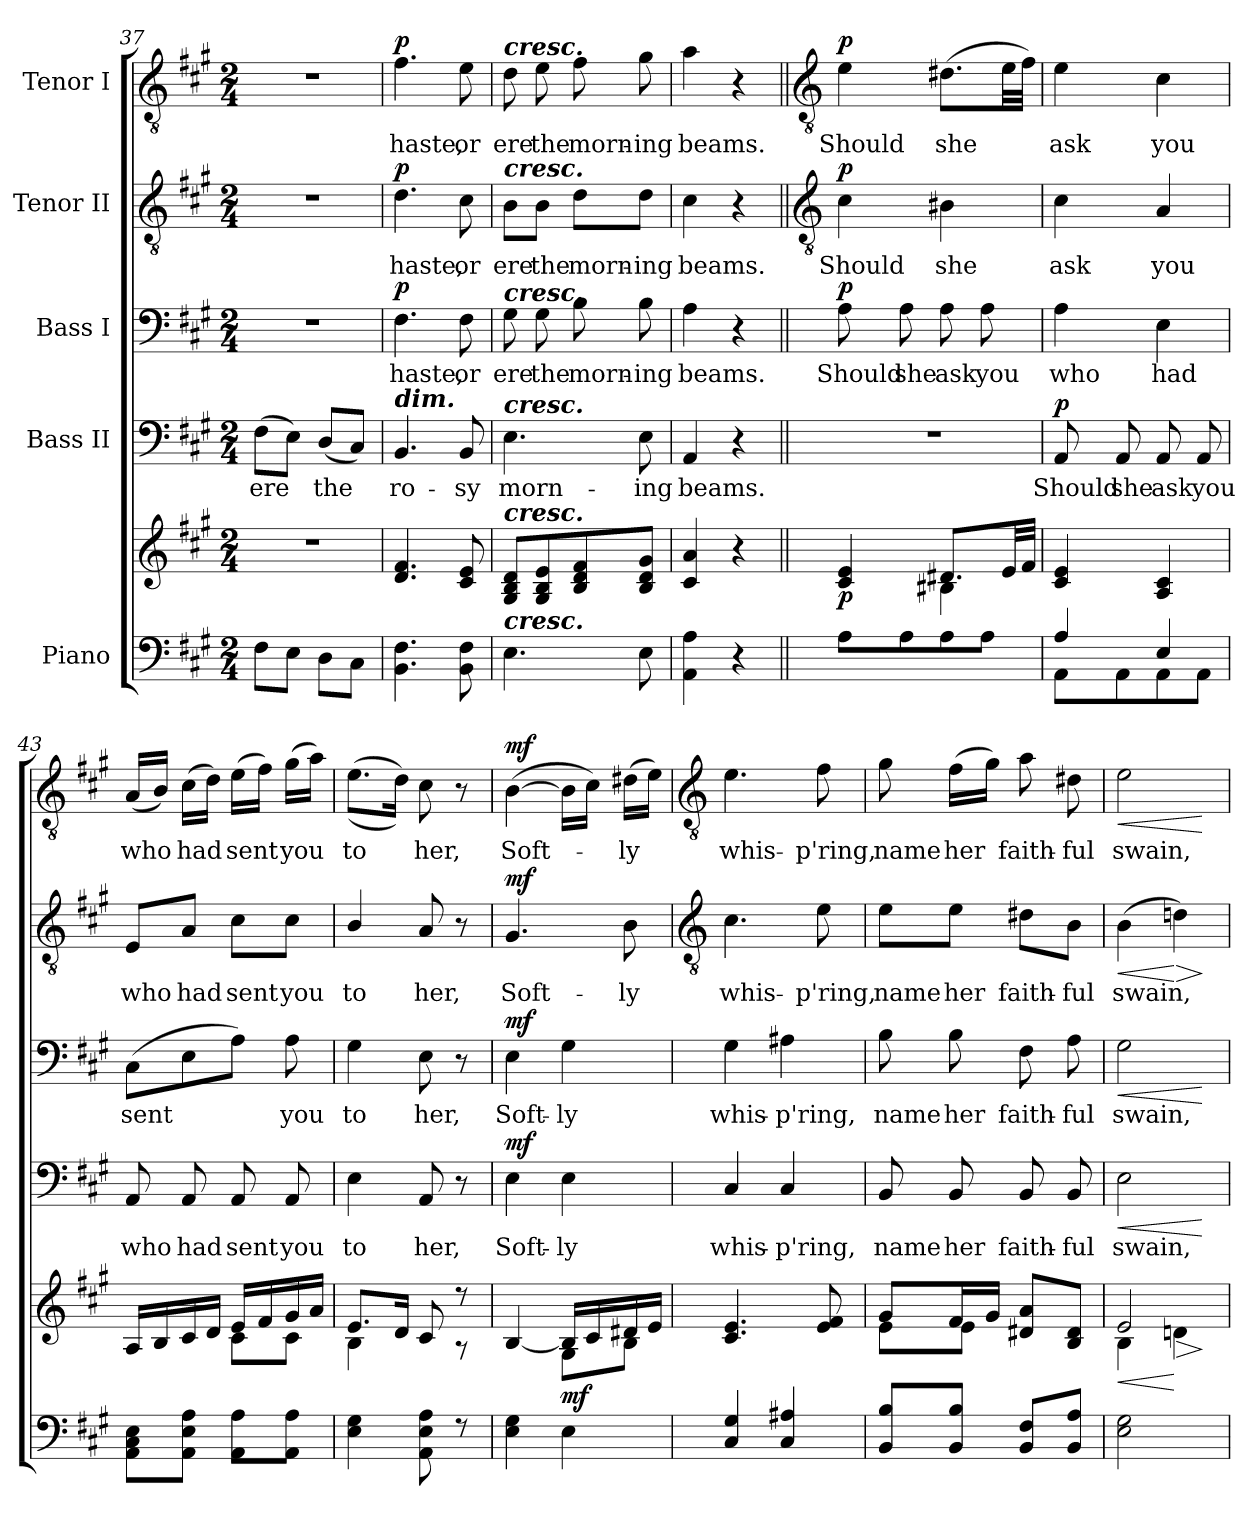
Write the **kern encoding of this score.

**kern	**kern	**dynam	**kern	**text	**dynam	**kern	**text	**dynam	**kern	**text	**dynam	**kern	**text	**dynam
*part5	*part5	*part5	*part4	*part4	*part4	*part3	*part3	*part3	*part2	*part2	*part2	*part1	*part1	*part1
*staff6	*staff5	*staff5/6	*staff4	*staff4	*staff4	*staff3	*staff3	*staff3	*staff2	*staff2	*staff2	*staff1	*staff1	*staff1
*I"Piano	*	*	*I"Bass II	*	*	*I"Bass I	*	*	*I"Tenor II	*	*	*I"Tenor I	*	*
*clefF4	*clefG2	*	*clefF4	*	*	*clefF4	*	*	*clefGv2	*	*	*clefGv2	*	*
*k[f#c#g#]	*k[f#c#g#]	*	*k[f#c#g#]	*	*	*k[f#c#g#]	*	*	*k[f#c#g#]	*	*	*k[f#c#g#]	*	*
*A:	*A:	*	*A:	*	*	*A:	*	*	*A:	*	*	*A:	*	*
*M2/4	*M2/4	*	*M2/4	*	*	*M2/4	*	*	*M2/4	*	*	*M2/4	*	*
=37	=37	=37	=37	=37	=37	=37	=37	=37	=37	=37	=37	=37	=37	=37
!	!LO:N:vis=1	!	!	!LO:LY:b	!	!LO:N:vis=1	!	!	!LO:N:vis=1	!	!	!LO:N:vis=1	!	!
8F#\L	2r	.	(>8F#L	ere	.	2r	.	.	2r	.	.	2r	.	.
8E\J	.	.	8EJ)	.	.	.	.	.	.	.	.	.	.	.
!	!	!	!	!LO:LY:b	!	!	!	!	!	!	!	!	!	!
8D\L	.	.	(<8DL	the	.	.	.	.	.	.	.	.	.	.
8C#\J	.	.	8C#J)	.	.	.	.	.	.	.	.	.	.	.
=38	=38	=38	=38	=38	=38	=38	=38	=38	=38	=38	=38	=38	=38	=38
!	!	!	!LO:TX:a:Bi:t=dim.	!	!	!	!	!	!	!	!	!	!	!
!	!	!	!	!LO:LY:b	!	!	!LO:LY:b	!LO:DY:b	!	!LO:LY:b	!LO:DY:b	!	!LO:LY:b	!LO:DY:b
4.BB\ 4.F#\	4.d 4.f#	.	4.BB	ro-	.	4.F#	haste,	p	4.d	haste,	p	4.f#	haste,	p
!	!	!	!	!LO:LY:b	!	!	!LO:LY:b	!	!	!LO:LY:b	!	!	!LO:LY:b	!
8BB\ 8F#\	8c# 8e	.	8BB	-sy	.	8F#	or	.	8c#	or	.	8e	or	.
=39	=39	=39	=39	=39	=39	=39	=39	=39	=39	=39	=39	=39	=39	=39
!	!	!	!	!	!	!	!	!	!	!	!	!LO:TX:a:Bi:t=cresc.	!	!
!	!	!	!	!	!	!	!	!	!LO:TX:a:Bi:t=cresc.	!	!	!	!	!
!	!	!	!	!	!	!LO:TX:a:Bi:t=cresc.	!	!	!	!	!	!	!	!
!	!	!	!LO:TX:a:Bi:t=cresc.	!	!	!	!	!	!	!	!	!	!	!
!	!LO:TX:a:Bi:t=cresc.	!	!	!	!	!	!	!	!	!	!	!	!	!
!LO:TX:a:Bi:t=cresc.	!	!	!	!	!	!	!	!	!	!	!	!	!	!
!	!	!	!	!LO:LY:b	!	!	!LO:LY:b	!	!	!LO:LY:b	!	!	!LO:LY:b	!
4.E	8G# 8B 8dL	.	4.E	morn-	.	8G#	ere	.	8B\L	ere	.	8d	ere	.
!	!	!	!	!	!	!	!LO:LY:b	!	!	!LO:LY:b	!	!	!LO:LY:b	!
.	8G# 8B 8e	.	.	.	.	8G#	the	.	8B\J	the	.	8e	the	.
!	!	!	!	!	!	!	!LO:LY:b	!	!	!LO:LY:b	!	!	!LO:LY:b	!
.	8B 8d 8f#	.	.	.	.	8B	morn-	.	8d\L	morn-	.	8f#	morn-	.
!	!	!	!	!LO:LY:b	!	!	!LO:LY:b	!	!	!LO:LY:b	!	!	!LO:LY:b	!
8E	8B 8d 8g#J	.	8E	-ing	.	8B	-ing	.	8d\J	-ing	.	8g#	-ing	.
=40	=40	=40	=40	=40	=40	=40	=40	=40	=40	=40	=40	=40	=40	=40
!	!	!	!	!LO:LY:b	!	!	!LO:LY:b	!	!	!LO:LY:b	!	!	!LO:LY:b	!
4AA\ 4A\	4c# 4a	.	4AA	beams.	.	4A	beams.	.	4c#	beams.	.	4a	beams.	.
4r	4r	.	4r	.	.	4r	.	.	4r	.	.	4r	.	.
!!LO:LB:g=z
=41||	=41||	=41||	=41||	=41||	=41||	=41||	=41||	=41||	=41||	=41||	=41||	=41||	=41||	=41||
*	*	*	*	*	*	*	*	*	*clefGv2	*	*	*clefGv2	*	*
*	*MM58	*	*	*	*	*	*	*	*	*	*	*	*	*
*^	*^	*	*	*	*	*	*	*	*	*	*	*	*	*
!	!	!	!	!LO:DY:b	!LO:N:vis=1	!	!	!	!LO:LY:b	!LO:DY:b	!	!LO:LY:b	!LO:DY:b	!	!LO:LY:b	!LO:DY:b
8A\L	2ryy	4c# 4e	4ryy	p	2r	.	.	8A	Should	p	4c#	Should	p	4e	Should	p
!	!	!	!	!	!	!	!	!	!LO:LY:b	!	!	!	!	!	!	!
8A\	.	.	.	.	.	.	.	8A	she	.	.	.	.	.	.	.
!	!	!	!	!	!	!	!	!	!LO:LY:b	!	!	!LO:LY:b	!	!	!LO:LY:b	!
8A\	.	8.d#XL	4B#X\	.	.	.	.	8A	ask	.	4B#X	she	.	(>8.d#XL	she	.
!	!	!	!	!	!	!	!	!	!LO:LY:b	!	!	!	!	!	!	!
8A\J	.	.	.	.	.	.	.	8A	you	.	.	.	.	.	.	.
.	.	32eLL	.	.	.	.	.	.	.	.	.	.	.	32eLL	.	.
.	.	32f#JJJ	.	.	.	.	.	.	.	.	.	.	.	32f#JJJ)	.	.
=42	=42	=42	=42	=42	=42	=42	=42	=42	=42	=42	=42	=42	=42	=42	=42	=42
!	!	!	!	!	!	!LO:LY:b	!LO:DY:b	!	!LO:LY:b	!	!	!LO:LY:b	!	!	!LO:LY:b	!
4A/	8AA\L	4c# 4e	2ryy	.	8AA	Should	p	4A	who	.	4c#	ask	.	4e	ask	.
!	!	!	!	!	!	!LO:LY:b	!	!	!	!	!	!	!	!	!	!
.	8AA\	.	.	.	8AA	she	.	.	.	.	.	.	.	.	.	.
!	!	!	!	!	!	!LO:LY:b	!	!	!LO:LY:b	!	!	!LO:LY:b	!	!	!LO:LY:b	!
4E/	8AA\	4A 4c#	.	.	8AA	ask	.	4E	had	.	4A	you	.	4c#	you	.
!	!	!	!	!	!	!LO:LY:b	!	!	!	!	!	!	!	!	!	!
.	8AA\J	.	.	.	8AA	you	.	.	.	.	.	.	.	.	.	.
=43	=43	=43	=43	=43	=43	=43	=43	=43	=43	=43	=43	=43	=43	=43	=43	=43
!	!	!	!	!	!	!LO:LY:b	!	!	!LO:LY:b	!	!	!LO:LY:b	!	!	!LO:LY:b	!
8AA\ 8C#\ 8E\L	2ryy	16ALL	4ryy	.	8AA	who	.	(>8C#L	sent	.	8E/L	who	.	(<16ALL	who	.
.	.	16B	.	.	.	.	.	.	.	.	.	.	.	16BJJ)	.	.
!	!	!	!	!	!	!LO:LY:b	!	!	!	!	!	!LO:LY:b	!	!	!LO:LY:b	!
8AA\ 8E\ 8A\J	.	16c#	.	.	8AA	had	.	8E	.	.	8A/J	had	.	(>16c#LL	had	.
.	.	16dJJ	.	.	.	.	.	.	.	.	.	.	.	16dJJ)	.	.
!	!	!	!	!	!	!LO:LY:b	!	!	!	!	!	!LO:LY:b	!	!	!LO:LY:b	!
8AA\ 8A\L	.	16eLL	8c#\L	.	8AA	sent	.	8AJ)	.	.	8c#\L	sent	.	(>16eLL	sent	.
.	.	16f#	.	.	.	.	.	.	.	.	.	.	.	16f#JJ)	.	.
!	!	!	!	!	!	!LO:LY:b	!	!	!LO:LY:b	!	!	!LO:LY:b	!	!	!LO:LY:b	!
8AA\ 8A\J	.	16g#	8c#\J	.	8AA	you	.	8A	you	.	8c#\J	you	.	(>16g#LL	you	.
.	.	16aJJ	.	.	.	.	.	.	.	.	.	.	.	16aJJ)	.	.
=44	=44	=44	=44	=44	=44	=44	=44	=44	=44	=44	=44	=44	=44	=44	=44	=44
!	!	!	!	!	!	!LO:LY:b	!	!	!LO:LY:b	!	!	!LO:LY:b	!	!	!LO:LY:b	!
4E\ 4G#\	2ryy	8.eL	4B\	.	4E	to	.	4G#	to	.	4B/	to	.	(>(>8.eL	to	.
.	.	16dJ	.	.	.	.	.	.	.	.	.	.	.	16dJ))	.	.
!	!	!	!	!	!	!LO:LY:b	!	!	!LO:LY:b	!	!	!LO:LY:b	!	!	!LO:LY:b	!
8AA\ 8E\ 8A\	.	8c#	8ryy	.	8AA	her,	.	8E	her,	.	8A	her,	.	8c#	her,	.
8r	.	8r	8r	.	8r	.	.	8r	.	.	8r	.	.	8r	.	.
=45	=45	=45	=45	=45	=45	=45	=45	=45	=45	=45	=45	=45	=45	=45	=45	=45
!	!LO:N:vis=1	!	!	!LO:DY:b=2	!	!LO:LY:b	!	!	!LO:LY:b	!	!	!LO:LY:b	!	!	!LO:LY:b	!
!	!	!	!	!LO:DY:n=1:b	!	!	!LO:DY:b	!	!	!LO:DY:b	!	!	!LO:DY:b	!	!	!LO:DY:b
4E\ 4G#\	2ryy	[4B	4ryy	mf mf	4E	Soft-	mf	4E	Soft-	mf	4.G#	Soft-	mf	(>[4B	Soft-	mf
!	!	!	!	!LO:DY:n=2:b	!	!LO:LY:b	!	!	!LO:LY:b	!	!	!	!	!	!	!
4E\	.	16BLL]	8G#\L	mf	4E	-ly	.	4G#	-ly	.	.	.	.	16BLL]	.	.
.	.	16c#	.	.	.	.	.	.	.	.	.	.	.	16c#JJ)	.	.
!	!	!	!	!	!	!	!	!	!	!	!	!LO:LY:b	!	!	!LO:LY:b	!
.	.	16d#X	8B\J	.	.	.	.	.	.	.	8B\	-ly	.	(>16d#XLL	ly	.
.	.	16eJJ	.	.	.	.	.	.	.	.	.	.	.	16eJJ)	.	.
!!LO:LB:g=z
=46	=46	=46	=46	=46	=46	=46	=46	=46	=46	=46	=46	=46	=46	=46	=46	=46
*	*	*	*	*	*	*	*	*	*	*	*clefGv2	*	*	*clefGv2	*	*
!	!LO:N:vis=1	!	!	!	!	!LO:LY:b	!	!	!LO:LY:b	!	!	!LO:LY:b	!	!	!LO:LY:b	!
4C# 4G#	2ryy	4.c# 4.e	2ryy	.	4C#	whis-	.	4G#	whis-	.	4.c#	whis-	.	4.e	whis-	.
!	!	!	!	!	!	!LO:LY:b	!	!	!LO:LY:b	!	!	!	!	!	!	!
4C# 4A#X	.	.	.	.	4C#	-p'ring,	.	4A#X	-p'ring,	.	.	.	.	.	.	.
!	!	!	!	!	!	!	!	!	!	!	!	!LO:LY:b	!	!	!LO:LY:b	!
.	.	8e 8f#	.	.	.	.	.	.	.	.	8e	-p'ring,	.	8f#	-p'ring,	.
=47	=47	=47	=47	=47	=47	=47	=47	=47	=47	=47	=47	=47	=47	=47	=47	=47
!	!LO:N:vis=1	!	!	!	!	!LO:LY:b	!	!	!LO:LY:b	!	!	!LO:LY:b	!	!	!LO:LY:b	!
8BB 8BL	2ryy	8g#L	8e\L	.	8BB	name	.	8B	name	.	8e\L	name	.	8g#	name	.
!	!	!	!	!	!	!LO:LY:b	!	!	!LO:LY:b	!	!	!LO:LY:b	!	!	!LO:LY:b	!
8BB 8BJ	.	16f#L	8e\J	.	8BB	her	.	8B	her	.	8e\J	her	.	(>16f#LL	her	.
.	.	16g#JJ	.	.	.	.	.	.	.	.	.	.	.	16g#JJ)	.	.
!	!	!	!	!	!	!LO:LY:b	!	!	!LO:LY:b	!	!	!LO:LY:b	!	!	!LO:LY:b	!
8BB 8F#L	.	8d#X 8aL	4ryy	.	8BB	faith-	.	8F#	faith-	.	8d#X\L	faith-	.	8a	faith-	.
!	!	!	!	!	!	!LO:LY:b	!	!	!LO:LY:b	!	!	!LO:LY:b	!	!	!LO:LY:b	!
8BB 8AJ	.	8B 8d#J	.	.	8BB	-ful	.	8A	-ful	.	8B\J	-ful	.	8d#X	-ful	.
=48	=48	=48	=48	=48	=48	=48	=48	=48	=48	=48	=48	=48	=48	=48	=48	=48
!	!LO:N:vis=1	!	!	!LO:HP:b	!	!LO:LY:b	!LO:HP:b	!	!LO:LY:b	!LO:HP:b	!	!LO:LY:b	!LO:HP:b	!	!LO:LY:b	!LO:HP:b
2E 2G#	2ryy	2e	4B\	<	2E	swain,	<	2G#	swain,	<	(>4B	swain,	<	2e	swain,	<
!	!	!	!	!LO:HP:n=1:b	!	!	!	!	!	!	!	!	!LO:HP:n=1:b	!	!	!
.	.	.	4dn\	[ >	.	.	.	.	.	.	4dn)	.	[ >	.	.	.
*v	*v	*	*	*	*	*	*	*	*	*	*	*	*	*	*	*
*	*v	*v	*	*	*	*	*	*	*	*	*	*	*	*	*
.	.	]	.	.	[	.	.	[	.	.	]	.	.	[
=	=	=	=	=	=	=	=	=	=	=	=	=	=	=
*-	*-	*-	*-	*-	*-	*-	*-	*-	*-	*-	*-	*-	*-	*-
